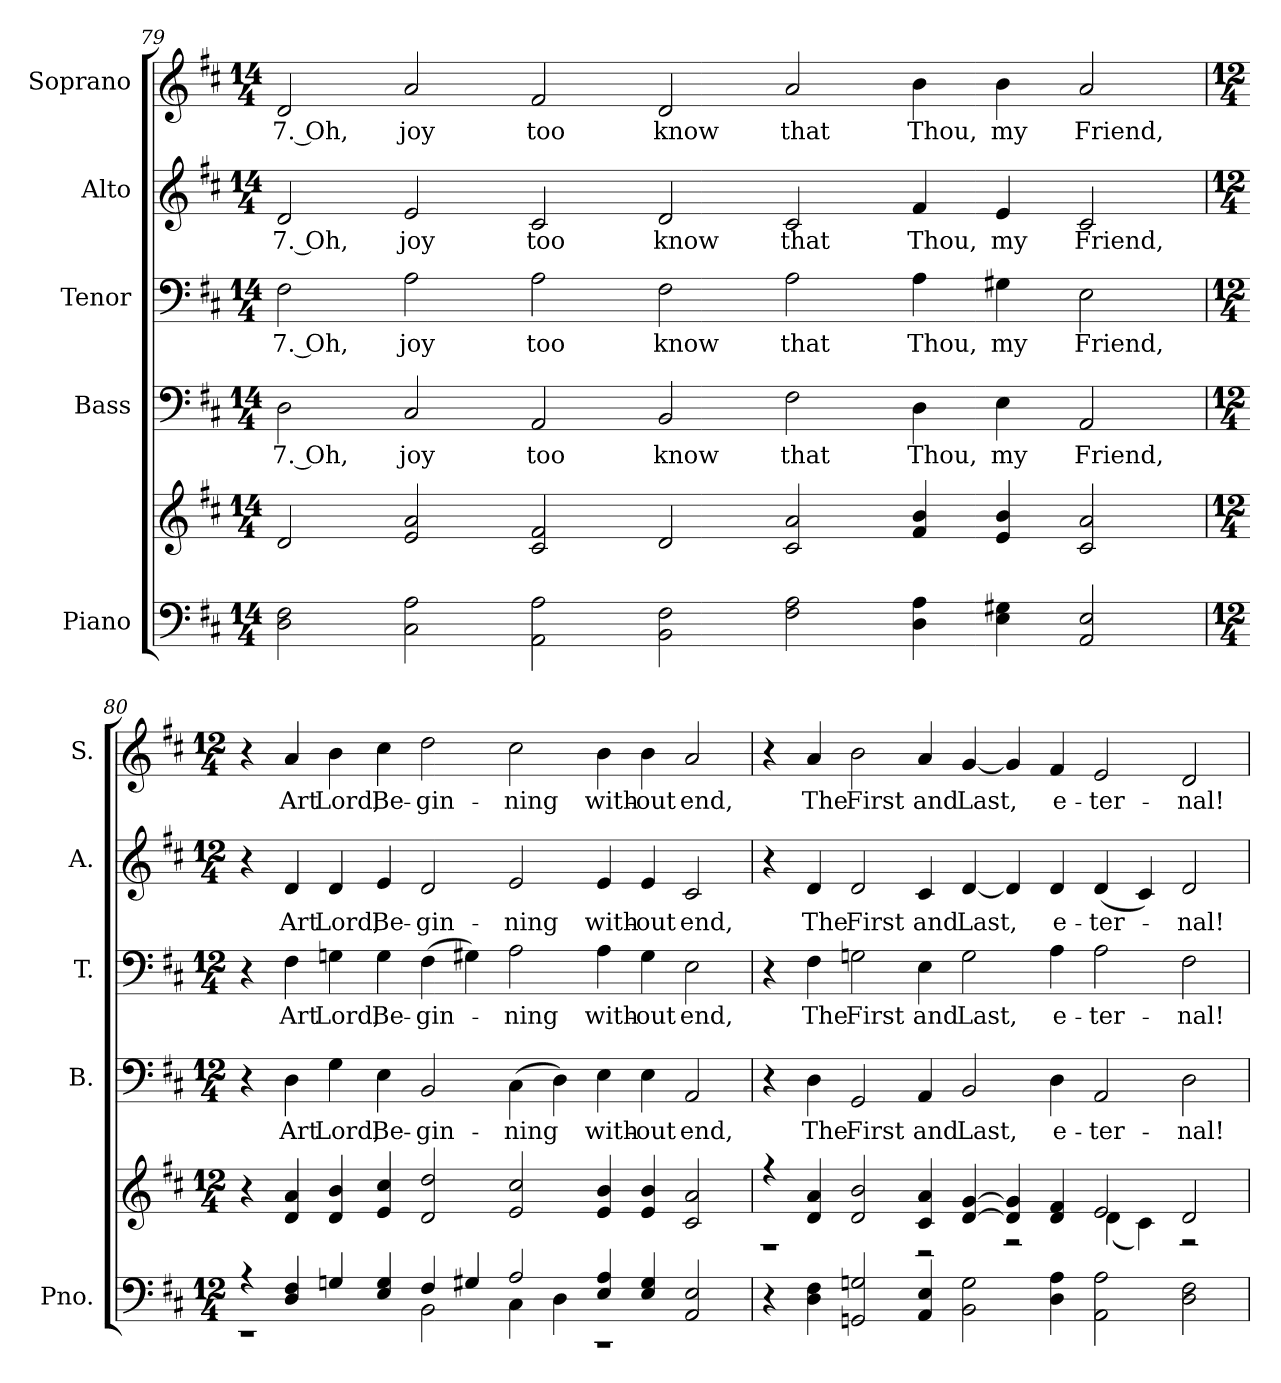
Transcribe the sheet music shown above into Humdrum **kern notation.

**kern	**kern	**kern	**text	**kern	**text	**kern	**text	**kern	**text
*part5	*part5	*part4	*part4	*part3	*part3	*part2	*part2	*part1	*part1
*staff6	*staff5	*staff4	*staff4	*staff3	*staff3	*staff2	*staff2	*staff1	*staff1
*I"Piano	*	*I"Bass	*	*I"Tenor	*	*I"Alto	*	*I"Soprano	*
*I'Pno.	*	*I'B.	*	*I'T.	*	*I'A.	*	*I'S.	*
*clefF4	*clefG2	*clefF4	*	*clefF4	*	*clefG2	*	*clefG2	*
*k[f#c#]	*k[f#c#]	*k[f#c#]	*	*k[f#c#]	*	*k[f#c#]	*	*k[f#c#]	*
*D:	*D:	*D:	*	*D:	*	*D:	*	*D:	*
*M14/4	*M14/4	*M14/4	*	*M14/4	*	*M14/4	*	*M14/4	*
=79	=79	=79	=79	=79	=79	=79	=79	=79	=79
!	!	!	!LO:LY:b:color=#000000	!	!	!	!	!	!
!	!	!	!	!	!LO:LY:b:color=#000000	!	!	!	!
!	!	!	!	!	!	!	!LO:LY:b:color=#000000	!	!
!	!	!	!	!	!	!	!	!	!LO:LY:b:color=#000000
2Di\ 2F#i	2di/	2Di\	7. Oh,	2F#i\	7. Oh,	2di/	7. Oh,	2di/	7. Oh,
!	!	!	!LO:LY:b:color=#000000	!	!	!	!	!	!
!	!	!	!	!	!LO:LY:b:color=#000000	!	!	!	!
!	!	!	!	!	!	!	!LO:LY:b:color=#000000	!	!
!	!	!	!	!	!	!	!	!	!LO:LY:b:color=#000000
2C#i\ 2Ai	2ei/ 2ai	2C#i/	joy	2Ai\	joy	2ei/	joy	2ai/	joy
!	!	!	!LO:LY:b:color=#000000	!	!	!	!	!	!
!	!	!	!	!	!LO:LY:b:color=#000000	!	!	!	!
!	!	!	!	!	!	!	!LO:LY:b:color=#000000	!	!
!	!	!	!	!	!	!	!	!	!LO:LY:b:color=#000000
2AAi\ 2Ai	2c#i/ 2f#i	2AAi/	too	2Ai\	too	2c#i/	too	2f#i/	too
!	!	!	!LO:LY:b:color=#000000	!	!	!	!	!	!
!	!	!	!	!	!LO:LY:b:color=#000000	!	!	!	!
!	!	!	!	!	!	!	!LO:LY:b:color=#000000	!	!
!	!	!	!	!	!	!	!	!	!LO:LY:b:color=#000000
2BBi\ 2F#i	2di/	2BBi/	know	2F#i\	know	2di/	know	2di/	know
!	!	!	!LO:LY:b:color=#000000	!	!	!	!	!	!
!	!	!	!	!	!LO:LY:b:color=#000000	!	!	!	!
!	!	!	!	!	!	!	!LO:LY:b:color=#000000	!	!
!	!	!	!	!	!	!	!	!	!LO:LY:b:color=#000000
2F#i\ 2Ai	2c#i/ 2ai	2F#i\	that	2Ai\	that	2c#i/	that	2ai/	that
!	!	!	!LO:LY:b:color=#000000	!	!	!	!	!	!
!	!	!	!	!	!LO:LY:b:color=#000000	!	!	!	!
!	!	!	!	!	!	!	!LO:LY:b:color=#000000	!	!
!	!	!	!	!	!	!	!	!	!LO:LY:b:color=#000000
4Di\ 4Ai	4f#i/ 4bi	4Di\	Thou,	4Ai\	Thou,	4f#i/	Thou,	4bi\	Thou,
!	!	!	!LO:LY:b:color=#000000	!	!	!	!	!	!
!	!	!	!	!	!LO:LY:b:color=#000000	!	!	!	!
!	!	!	!	!	!	!	!LO:LY:b:color=#000000	!	!
!	!	!	!	!	!	!	!	!	!LO:LY:b:color=#000000
4Ei\ 4G#Xi	4ei/ 4bi	4Ei\	my	4G#Xi\	my	4ei/	my	4bi\	my
!	!	!	!LO:LY:b:color=#000000	!	!	!	!	!	!
!	!	!	!	!	!LO:LY:b:color=#000000	!	!	!	!
!	!	!	!	!	!	!	!LO:LY:b:color=#000000	!	!
!	!	!	!	!	!	!	!	!	!LO:LY:b:color=#000000
2AAi/ 2Ei	2c#i/ 2ai	2AAi/	Friend,	2Ei\	Friend,	2c#i/	Friend,	2ai/	Friend,
!!LO:PB:g=z
=80	=80	=80	=80	=80	=80	=80	=80	=80	=80
*M12/4	*M12/4	*M12/4	*	*M12/4	*	*M12/4	*	*M12/4	*
*^	*	*	*	*	*	*	*	*	*
4r	1r	4r	4r	.	4r	.	4r	.	4r	.
!	!	!	!	!LO:LY:b:color=#000000	!	!	!	!	!	!
!	!	!	!	!	!	!LO:LY:b:color=#000000	!	!	!	!
!	!	!	!	!	!	!	!	!LO:LY:b:color=#000000	!	!
!	!	!	!	!	!	!	!	!	!	!LO:LY:b:color=#000000
4Di/ 4F#i	.	4di/ 4ai	4Di\	Art	4F#i\	Art	4di/	Art	4ai/	Art
!	!	!	!	!LO:LY:b:color=#000000	!	!	!	!	!	!
!	!	!	!	!	!	!LO:LY:b:color=#000000	!	!	!	!
!	!	!	!	!	!	!	!	!LO:LY:b:color=#000000	!	!
!	!	!	!	!	!	!	!	!	!	!LO:LY:b:color=#000000
4Gni/	.	4di/ 4bi	4Gi\	Lord,	4Gni\	Lord,	4di/	Lord,	4bi\	Lord,
!	!	!	!	!LO:LY:b:color=#000000	!	!	!	!	!	!
!	!	!	!	!	!	!LO:LY:b:color=#000000	!	!	!	!
!	!	!	!	!	!	!	!	!LO:LY:b:color=#000000	!	!
!	!	!	!	!	!	!	!	!	!	!LO:LY:b:color=#000000
4Ei/ 4Gi	.	4ei/ 4cc#i	4Ei\	Be-	4Gi\	Be-	4ei/	Be-	4cc#i\	Be-
!	!	!	!	!LO:LY:b:color=#000000	!	!	!	!	!	!
!	!	!	!	!	!	!LO:LY:b:color=#000000	!	!	!	!
!	!	!	!	!	!	!	!	!LO:LY:b:color=#000000	!	!
!	!	!	!	!	!	!	!	!	!	!LO:LY:b:color=#000000
4F#i/	2BBi\	2di/ 2ddi	2BBi/	-gin-	(4F#i\	-gin-	2di/	-gin-	2ddi\	-gin-
4G#Xi/	.	.	.	.	4G#Xi\)	.	.	.	.	.
!	!	!	!	!LO:LY:b:color=#000000	!	!	!	!	!	!
!	!	!	!	!	!	!LO:LY:b:color=#000000	!	!	!	!
!	!	!	!	!	!	!	!	!LO:LY:b:color=#000000	!	!
!	!	!	!	!	!	!	!	!	!	!LO:LY:b:color=#000000
2Ai/	4C#i\	2ei/ 2cc#i	(4C#i\	-ning	2Ai\	-ning	2ei/	-ning	2cc#i\	-ning
.	4Di\	.	4Di\)	.	.	.	.	.	.	.
!	!	!	!	!LO:LY:b:color=#000000	!	!	!	!	!	!
!	!	!	!	!	!	!LO:LY:b:color=#000000	!	!	!	!
!	!	!	!	!	!	!	!	!LO:LY:b:color=#000000	!	!
!	!	!	!	!	!	!	!	!	!	!LO:LY:b:color=#000000
4Ei/ 4Ai	1r	4ei/ 4bi	4Ei\	with-	4Ai\	with-	4ei/	with-	4bi\	with-
!	!	!	!	!LO:LY:b:color=#000000	!	!	!	!	!	!
!	!	!	!	!	!	!LO:LY:b:color=#000000	!	!	!	!
!	!	!	!	!	!	!	!	!LO:LY:b:color=#000000	!	!
!	!	!	!	!	!	!	!	!	!	!LO:LY:b:color=#000000
4Ei/ 4G#i	.	4ei/ 4bi	4Ei\	-out	4G#i\	-out	4ei/	-out	4bi\	-out
!	!	!	!	!LO:LY:b:color=#000000	!	!	!	!	!	!
!	!	!	!	!	!	!LO:LY:b:color=#000000	!	!	!	!
!	!	!	!	!	!	!	!	!LO:LY:b:color=#000000	!	!
!	!	!	!	!	!	!	!	!	!	!LO:LY:b:color=#000000
2AAi/ 2Ei	.	2c#i/ 2ai	2AAi/	end,	2Ei\	end,	2c#i/	end,	2ai/	end,
*v	*v	*	*	*	*	*	*	*	*	*
=81	=81	=81	=81	=81	=81	=81	=81	=81	=81
*	*^	*	*	*	*	*	*	*	*
4r	4r	1r	4r	.	4r	.	4r	.	4r	.
!	!	!	!	!LO:LY:b:color=#000000	!	!	!	!	!	!
!	!	!	!	!	!	!LO:LY:b:color=#000000	!	!	!	!
!	!	!	!	!	!	!	!	!LO:LY:b:color=#000000	!	!
!	!	!	!	!	!	!	!	!	!	!LO:LY:b:color=#000000
4Di\ 4F#i	4di/ 4ai	.	4Di\	The	4F#i\	The	4di/	The	4ai/	The
!	!	!	!	!LO:LY:b:color=#000000	!	!	!	!	!	!
!	!	!	!	!	!	!LO:LY:b:color=#000000	!	!	!	!
!	!	!	!	!	!	!	!	!LO:LY:b:color=#000000	!	!
!	!	!	!	!	!	!	!	!	!	!LO:LY:b:color=#000000
2GGni/ 2Gni	2di/ 2bi	.	2GGi/	First	2Gni\	First	2di/	First	2bi\	First
!	!	!	!	!LO:LY:b:color=#000000	!	!	!	!	!	!
!	!	!	!	!	!	!LO:LY:b:color=#000000	!	!	!	!
!	!	!	!	!	!	!	!	!LO:LY:b:color=#000000	!	!
!	!	!	!	!	!	!	!	!	!	!LO:LY:b:color=#000000
4AAi/ 4Ei	4c#i/ 4ai	2r	4AAi/	and	4Ei\	and	4c#i/	and	4ai/	and
!	!	!	!	!LO:LY:b:color=#000000	!	!	!	!	!	!
!	!	!	!	!	!	!LO:LY:b:color=#000000	!	!	!	!
!	!	!	!	!	!	!	!	!LO:LY:b:color=#000000	!	!
!	!	!	!	!	!	!	!	!	!	!LO:LY:b:color=#000000
2BBi\ 2Gi	[>4di/ [>4gi	.	2BBi/	Last,	2Gi\	Last,	[<4di/	Last,	[<4gi/	Last,
.	4di/] 4gi]	2r	.	.	.	.	4di/]	.	4gi/]	.
!	!	!	!	!LO:LY:b:color=#000000	!	!	!	!	!	!
!	!	!	!	!	!	!LO:LY:b:color=#000000	!	!	!	!
!	!	!	!	!	!	!	!	!LO:LY:b:color=#000000	!	!
!	!	!	!	!	!	!	!	!	!	!LO:LY:b:color=#000000
4Di\ 4Ai	4di/ 4f#i	.	4Di\	e-	4Ai\	e-	4di/	e-	4f#i/	e-
!	!	!	!	!LO:LY:b:color=#000000	!	!	!	!	!	!
!	!	!	!	!	!	!LO:LY:b:color=#000000	!	!	!	!
!	!	!	!	!	!	!	!	!LO:LY:b:color=#000000	!	!
!	!	!	!	!	!	!	!	!	!	!LO:LY:b:color=#000000
2AAi\ 2Ai	2ei/	(4di\	2AAi/	-ter-	2Ai\	-ter-	(4di/	-ter-	2ei/	-ter-
.	.	4c#i\)	.	.	.	.	4c#i/)	.	.	.
!	!	!	!	!LO:LY:b:color=#000000	!	!	!	!	!	!
!	!	!	!	!	!	!LO:LY:b:color=#000000	!	!	!	!
!	!	!	!	!	!	!	!	!LO:LY:b:color=#000000	!	!
!	!	!	!	!	!	!	!	!	!	!LO:LY:b:color=#000000
2Di\ 2F#i	2di/	2r	2Di\	-nal!	2F#i\	-nal!	2di/	-nal!	2di/	-nal!
*	*v	*v	*	*	*	*	*	*	*	*
=	=	=	=	=	=	=	=	=	=
*-	*-	*-	*-	*-	*-	*-	*-	*-	*-
